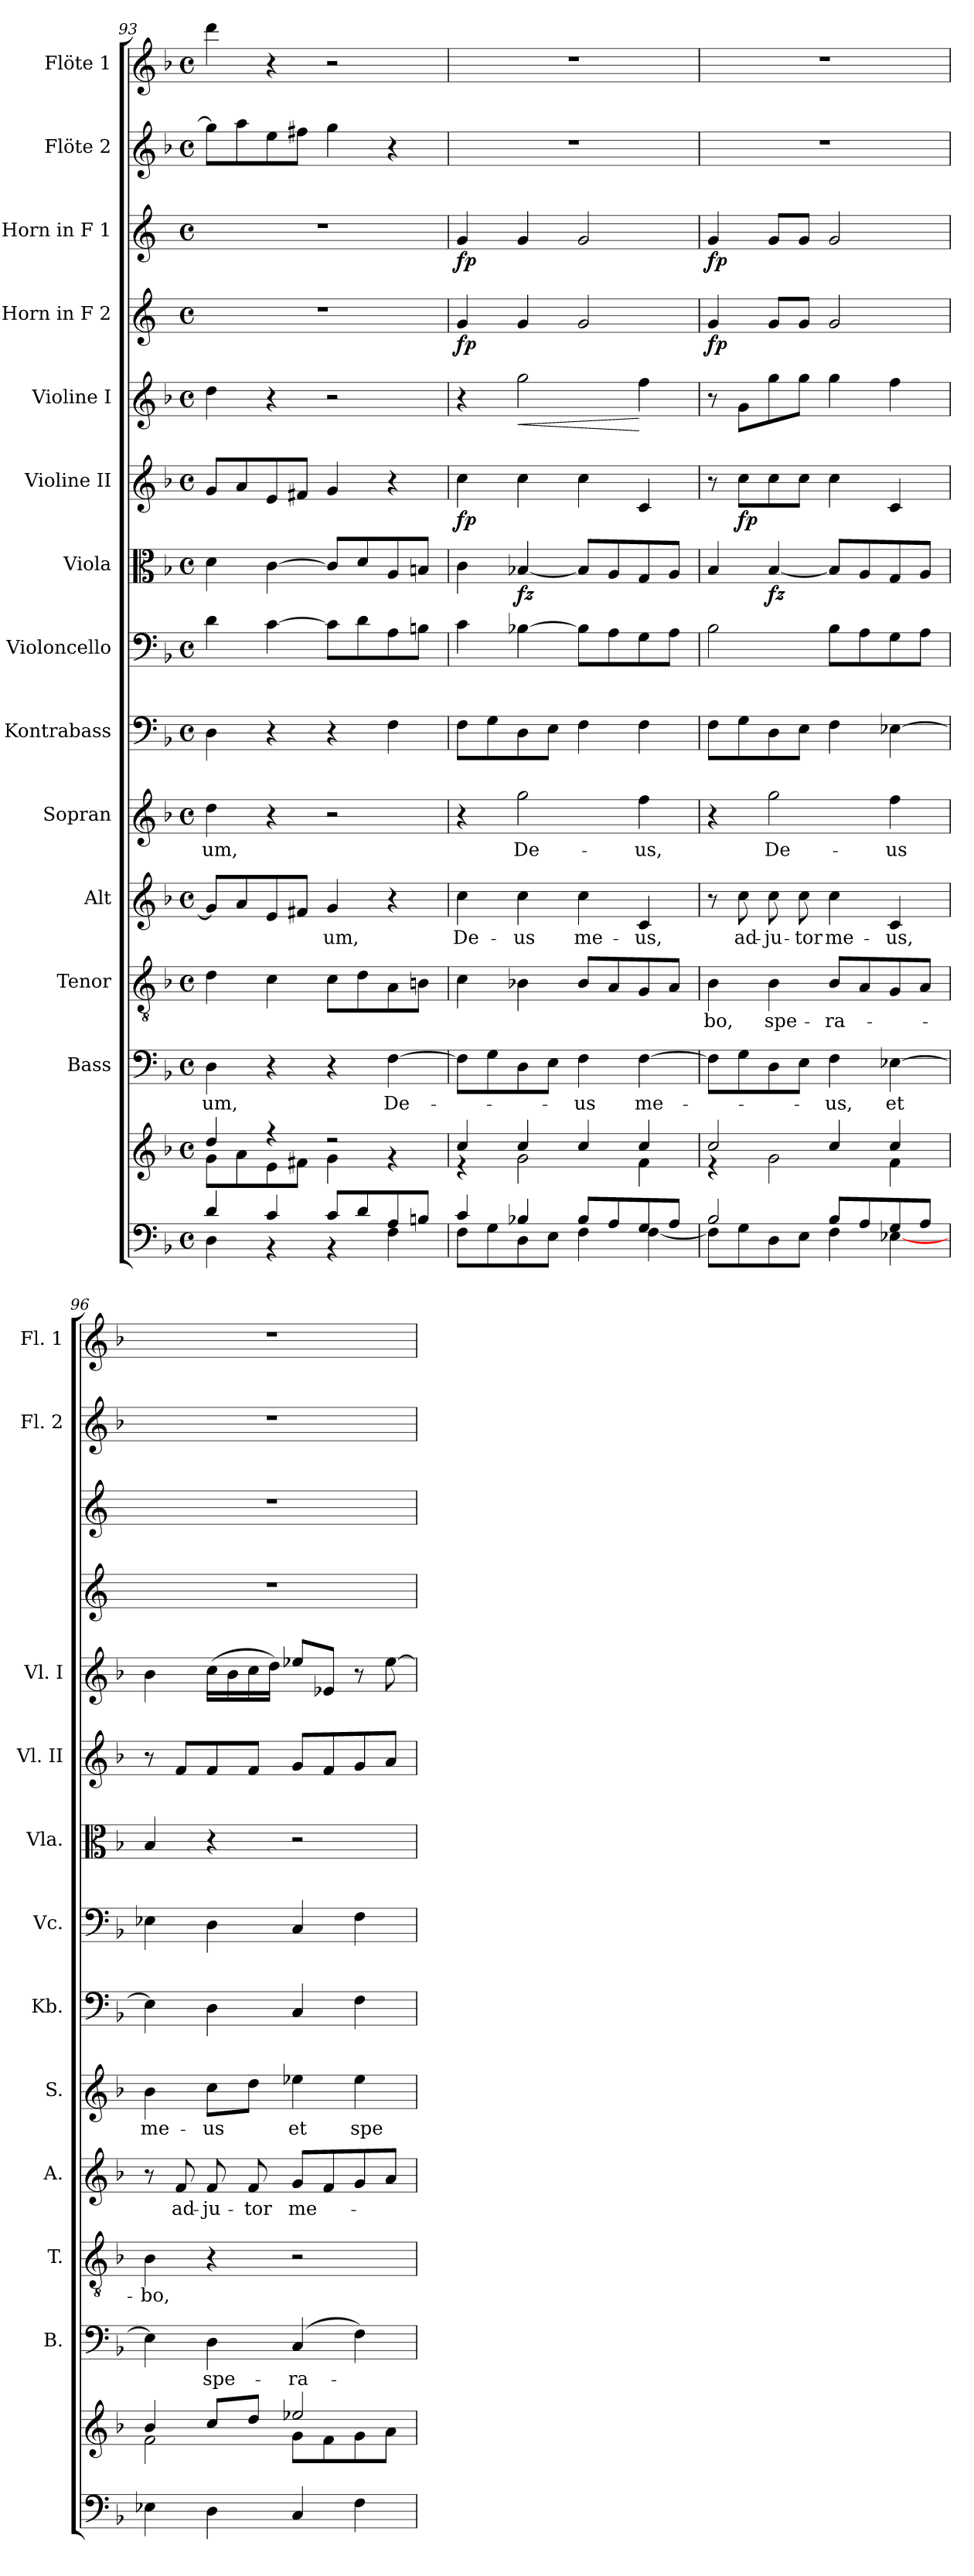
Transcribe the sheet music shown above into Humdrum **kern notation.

**kern	**kern	**kern	**text	**kern	**text	**kern	**text	**kern	**text	**kern	**kern	**kern	**dynam	**kern	**dynam	**kern	**dynam	**kern	**dynam	**kern	**dynam	**kern	**kern
*part14	*part14	*part13	*part13	*part12	*part12	*part11	*part11	*part10	*part10	*part9	*part8	*part7	*part7	*part6	*part6	*part5	*part5	*part4	*part4	*part3	*part3	*part2	*part1
*staff15	*staff14	*staff13	*staff13	*staff12	*staff12	*staff11	*staff11	*staff10	*staff10	*staff9	*staff8	*staff7	*staff7	*staff6	*staff6	*staff5	*staff5	*staff4	*staff4	*staff3	*staff3	*staff2	*staff1
*	*	*I"Bass	*	*I"Tenor	*	*I"Alt	*	*I"Sopran	*	*I"Kontrabass	*I"Violoncello	*I"Viola	*	*I"Violine II	*	*I"Violine I	*	*I"Horn in F 2	*	*I"Horn in F 1	*	*I"Flöte 2	*I"Flöte 1
*	*	*I'B.	*	*I'T.	*	*I'A.	*	*I'S.	*	*I'Kb.	*I'Vc.	*I'Vla.	*	*I'Vl. II	*	*I'Vl. I	*	*	*	*	*	*I'Fl. 2	*I'Fl. 1
!!LO:PB:g=z
*clefF4	*clefG2	*clefF4	*	*clefGv2	*	*clefG2	*	*clefG2	*	*clefF4	*clefF4	*clefC3	*	*clefG2	*	*clefG2	*	*clefG2	*	*clefG2	*	*clefG2	*clefG2
*	*	*	*	*	*	*	*	*	*	*ITrd7c12	*	*	*	*	*	*	*	*ITrd4c7	*	*ITrd4c7	*	*	*
*k[b-]	*k[b-]	*k[b-]	*	*k[b-]	*	*k[b-]	*	*k[b-]	*	*k[b-]	*k[b-]	*k[b-]	*	*k[b-]	*	*k[b-]	*	*k[b-]	*	*k[b-]	*	*k[b-]	*k[b-]
*F:	*F:	*F:	*	*F:	*	*F:	*	*F:	*	*F:	*F:	*F:	*	*F:	*	*F:	*	*F:	*	*F:	*	*F:	*F:
*M4/4	*M4/4	*M4/4	*	*M4/4	*	*M4/4	*	*M4/4	*	*M4/4	*M4/4	*M4/4	*	*M4/4	*	*M4/4	*	*M4/4	*	*M4/4	*	*M4/4	*M4/4
*met(c)	*met(c)	*met(c)	*	*met(c)	*	*met(c)	*	*met(c)	*	*met(c)	*met(c)	*met(c)	*	*met(c)	*	*met(c)	*	*met(c)	*	*met(c)	*	*met(c)	*met(c)
=93	=93	=93	=93	=93	=93	=93	=93	=93	=93	=93	=93	=93	=93	=93	=93	=93	=93	=93	=93	=93	=93	=93	=93
*^	*^	*	*	*	*	*	*	*	*	*	*	*	*	*	*	*	*	*	*	*	*	*	*
!	!	!	!	!	!LO:LY:b	!	!	!	!	!	!LO:LY:b	!	!	!	!	!	!	!	!	!	!	!	!	!	!
4d/	4D\	4dd/	8g\L	4D\	-um,	4d\	.	8g/L]	.	4dd\	-um,	4DD\	4d\	4d\	.	8g/L	.	4dd\	.	1r	.	1r	.	8gg\L]	4ddd\
.	.	.	8a\	.	.	.	.	8a/	.	.	.	.	.	.	.	8a/	.	.	.	.	.	.	.	8aa\	.
4c/	4r	4rff	8e\	4r	.	4c\	.	8e/	.	4r	.	4r	[4c\	[4c\	.	8e/	.	4r	.	.	.	.	.	8ee\	4r
.	.	.	8f#X\J	.	.	.	.	8f#X/J	.	.	.	.	.	.	.	8f#X/J	.	.	.	.	.	.	.	8ff#X\J	.
!	!	!	!	!	!	!	!	!	!LO:LY:b	!	!	!	!	!	!	!	!	!	!	!	!	!	!	!	!
8c/L	4r	2rdd	4g\	4r	.	8c\L	.	4g/	-um,	2r	.	4r	8c\L]	8c/L]	.	4g/	.	2r	.	.	.	.	.	4gg\	2r
8d/	.	.	.	.	.	8d\	.	.	.	.	.	.	8d\	8d/	.	.	.	.	.	.	.	.	.	.	.
!	!	!	!	!	!LO:LY:b	!	!	!	!	!	!	!	!	!	!	!	!	!	!	!	!	!	!	!	!
8A/	4F\	.	4rf	[4F\	De-	8A\	.	4r	.	.	.	4FF\	8A\	8A/	.	4r	.	.	.	.	.	.	.	4r	.
8Bn/J	.	.	.	.	.	8Bn\J	.	.	.	.	.	.	8Bn\J	8Bn/J	.	.	.	.	.	.	.	.	.	.	.
=94	=94	=94	=94	=94	=94	=94	=94	=94	=94	=94	=94	=94	=94	=94	=94	=94	=94	=94	=94	=94	=94	=94	=94	=94	=94
!	!	!	!	!	!	!	!	!	!LO:LY:b	!	!	!	!	!	!	!	!LO:DY:b	!	!	!	!LO:DY:b	!	!LO:DY:b	!	!
4c/	8F\L	4cc/	4re	8F\L]	.	4c\	.	4cc\	De-	4r	.	8FF\L	4c\	4c\	.	4cc\	fp	4r	.	4c/	fp	4c/	fp	1r	1r
.	8G\	.	.	8G\	.	.	.	.	.	.	.	8GG\	.	.	.	.	.	.	.	.	.	.	.	.	.
!	!	!	!	!	!	!	!	!	!LO:LY:b	!	!LO:LY:b	!	!	!	!LO:DY:b	!	!	!	!LO:HP:b	!	!	!	!	!	!
4B-X/	8D\	4cc/	2g\	8D\	.	4B-X\	.	4cc\	-us	2gg\	De-	8DD\	[4B-X\	[4B-X/	fz	4cc\	.	2gg\	<	4c/	.	4c/	.	.	.
.	8E\J	.	.	8E\J	.	.	.	.	.	.	.	8EE\J	.	.	.	.	.	.	.	.	.	.	.	.	.
!	!	!	!	!	!LO:LY:b	!	!	!	!LO:LY:b	!	!	!	!	!	!	!	!	!	!	!	!	!	!	!	!
8B-/L	4F\	4cc/	.	4F\	-us	8B-/L	.	4cc\	me-	.	.	4FF\	8B-\L]	8B-/L]	.	4cc\	.	.	.	2c/	.	2c/	.	.	.
8A/	.	.	.	.	.	8A/	.	.	.	.	.	.	8A\	8A/	.	.	.	.	.	.	.	.	.	.	.
!	!	!	!	!	!LO:LY:b	!	!	!	!LO:LY:b	!	!LO:LY:b	!	!	!	!	!	!	!	!	!	!	!	!	!	!
8G/	[<4F\	4cc/	4f\	[4F\	me-	8G/	.	4c/	-us,	4ff\	-us,	4FF\	8G\	8G/	.	4c/	.	4ff\	[	.	.	.	.	.	.
8A/J	.	.	.	.	.	8A/J	.	.	.	.	.	.	8A\J	8A/J	.	.	.	.	.	.	.	.	.	.	.
=95	=95	=95	=95	=95	=95	=95	=95	=95	=95	=95	=95	=95	=95	=95	=95	=95	=95	=95	=95	=95	=95	=95	=95	=95	=95
!	!	!	!	!	!	!	!LO:LY:b	!	!	!	!	!	!	!	!	!	!	!	!	!	!LO:DY:b	!	!LO:DY:b	!	!
2B-/	8F\L]	2cc/	4re	8F\L]	.	4B-\	-bo,	8r	.	4r	.	8FF\L	2B-\	4B-/	.	8r	.	8r	.	4c/	fp	4c/	fp	1r	1r
!	!	!	!	!	!	!	!	!	!LO:LY:b	!	!	!	!	!	!	!	!LO:DY:b	!	!	!	!	!	!	!	!
.	8G\	.	.	8G\	.	.	.	8cc\	ad-	.	.	8GG\	.	.	.	8cc\L	fp	8g\L	.	.	.	.	.	.	.
!	!	!	!	!	!	!	!LO:LY:b	!	!LO:LY:b	!	!LO:LY:b	!	!	!	!LO:DY:b	!	!	!	!	!	!	!	!	!	!
.	8D\	.	2g\	8D\	.	4B-\	spe-	8cc\	-ju-	2gg\	De-	8DD\	.	[4B-/	fz	8cc\	.	8gg\	.	8c/L	.	8c/L	.	.	.
!	!	!	!	!	!	!	!	!	!LO:LY:b	!	!	!	!	!	!	!	!	!	!	!	!	!	!	!	!
.	8E\J	.	.	8E\J	.	.	.	8cc\	-tor	.	.	8EE\J	.	.	.	8cc\J	.	8gg\J	.	8c/J	.	8c/J	.	.	.
!	!	!	!	!	!LO:LY:b	!	!LO:LY:b	!	!LO:LY:b	!	!	!	!	!	!	!	!	!	!	!	!	!	!	!	!
8B-/L	4F\	4cc/	.	4F\	-us,	8B-/L	-ra-	4cc\	me-	.	.	4FF\	8B-\L	8B-/L]	.	4cc\	.	4gg\	.	2c/	.	2c/	.	.	.
8A/	.	.	.	.	.	8A/	.	.	.	.	.	.	8A\	8A/	.	.	.	.	.	.	.	.	.	.	.
!	!	!	!	!	!LO:LY:b	!	!	!	!LO:LY:b	!	!LO:LY:b	!	!	!	!	!	!	!	!	!	!	!	!	!	!
8G/	[<4E-X\	4cc/	4f\	[4E-X\	et	8G/	.	4c/	-us,	4ff\	-us	[4EE-X\	8G\	8G/	.	4c/	.	4ff\	.	.	.	.	.	.	.
8A/J	.	.	.	.	.	8A/J	.	.	.	.	.	.	8A\J	8A/J	.	.	.	.	.	.	.	.	.	.	.
*v	*v	*	*	*	*	*	*	*	*	*	*	*	*	*	*	*	*	*	*	*	*	*	*	*	*
=96	=96	=96	=96	=96	=96	=96	=96	=96	=96	=96	=96	=96	=96	=96	=96	=96	=96	=96	=96	=96	=96	=96	=96	=96
!	!	!	!	!	!	!LO:LY:b	!	!	!	!LO:LY:b	!	!	!	!	!	!	!	!	!	!	!	!	!	!
4E-X\	4b-/	2f\	4E-\]	.	4B-\	-bo,	8r	.	4b-\	me-	4EE-\]	4E-X\	4B-/	.	8r	.	4b-\	.	1r	.	1r	.	1r	1r
!	!	!	!	!	!	!	!	!LO:LY:b	!	!	!	!	!	!	!	!	!	!	!	!	!	!	!	!
.	.	.	.	.	.	.	8f/	ad-	.	.	.	.	.	.	8f/L	.	.	.	.	.	.	.	.	.
!	!	!	!	!LO:LY:b	!	!	!	!LO:LY:b	!	!LO:LY:b	!	!	!	!	!	!	!	!	!	!	!	!	!	!
4D\	8cc/L	.	4D\	spe-	4r	.	8f/	-ju-	8cc\L	-us	4DD\	4D\	4r	.	8f/	.	(>16cc\LL	.	.	.	.	.	.	.
.	.	.	.	.	.	.	.	.	.	.	.	.	.	.	.	.	16b-\	.	.	.	.	.	.	.
!	!	!	!	!	!	!	!	!LO:LY:b	!	!	!	!	!	!	!	!	!	!	!	!	!	!	!	!
.	8dd/J	.	.	.	.	.	8f/	-tor	8dd\J	.	.	.	.	.	8f/J	.	16cc\	.	.	.	.	.	.	.
.	.	.	.	.	.	.	.	.	.	.	.	.	.	.	.	.	16dd\JJ)	.	.	.	.	.	.	.
!	!	!	!	!LO:LY:b	!	!	!	!LO:LY:b	!	!LO:LY:b	!	!	!	!	!	!	!	!	!	!	!	!	!	!
4C/	2ee-X/	8g\L	(4C/	-ra-	2r	.	8g/L	me-	4ee-X\	et	4CC/	4C/	2r	.	8g/L	.	8ee-X/L	.	.	.	.	.	.	.
.	.	8f\	.	.	.	.	8f/	.	.	.	.	.	.	.	8f/	.	8e-X/J	.	.	.	.	.	.	.
!	!	!	!	!	!	!	!	!	!	!LO:LY:b	!	!	!	!	!	!	!	!	!	!	!	!	!	!
4F\	.	8g\	4F\)	.	.	.	8g/	.	4ee-\	spe-	4FF\	4F\	.	.	8g/	.	8r	.	.	.	.	.	.	.
.	.	8a\J	.	.	.	.	8a/J	.	.	.	.	.	.	.	8a/J	.	[8ee-\	.	.	.	.	.	.	.
*	*v	*v	*	*	*	*	*	*	*	*	*	*	*	*	*	*	*	*	*	*	*	*	*	*
=	=	=	=	=	=	=	=	=	=	=	=	=	=	=	=	=	=	=	=	=	=	=	=
*-	*-	*-	*-	*-	*-	*-	*-	*-	*-	*-	*-	*-	*-	*-	*-	*-	*-	*-	*-	*-	*-	*-	*-
